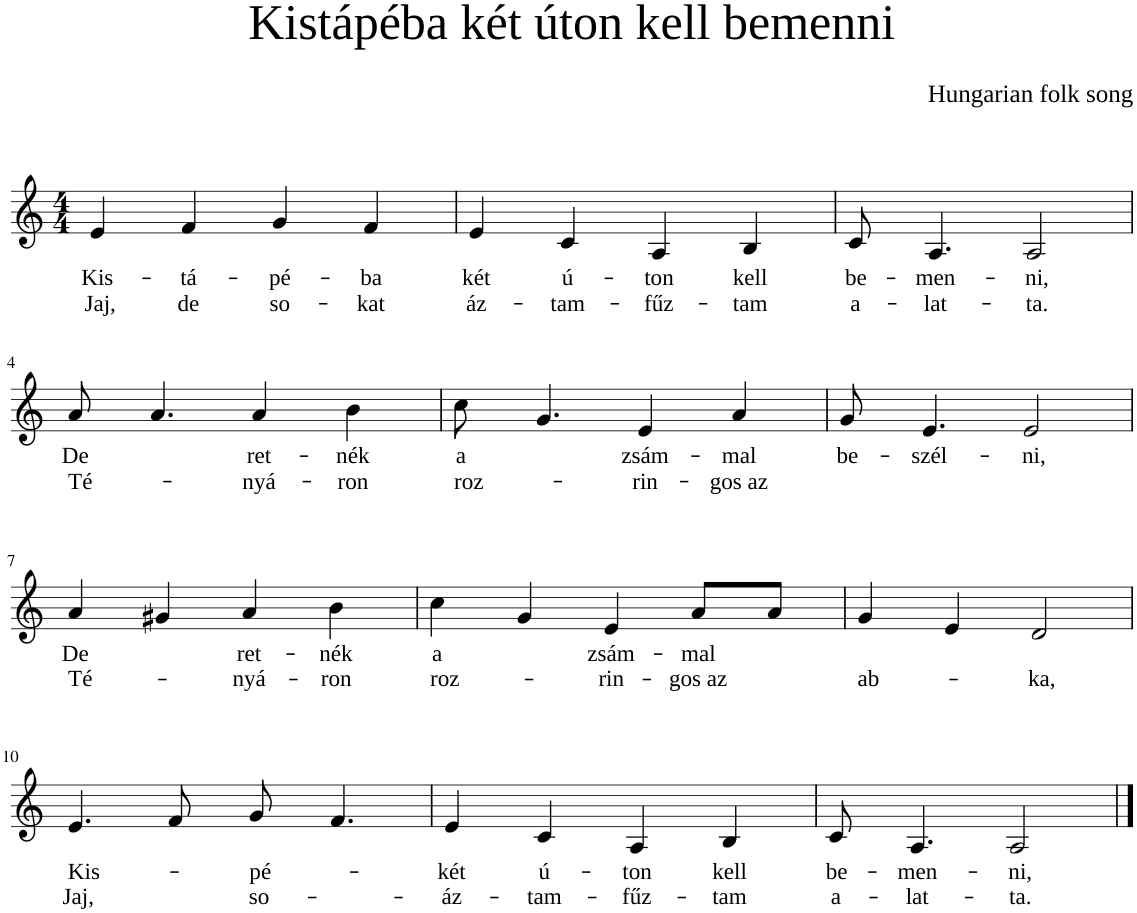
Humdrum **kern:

**kern	**text	**text
*part1	*part1	*part1
*staff1	*staff1	*staff1
*I"Choir	*	*
*I'Ch	*	*
*clefG2	*	*
*k[]	*	*
*M4/4	*	*
=1	=1	=1
!	!LO:LY:b	!LO:LY:b
4e/	Kis-	Jaj,
!	!LO:LY:b	!LO:LY:b
4f/	-tá-	de
!	!LO:LY:b	!LO:LY:b
4g/	-pé-	so-
!	!LO:LY:b	!LO:LY:b
4f/	-ba	-kat
=2	=2	=2
!	!LO:LY:b	!LO:LY:b
4e/	két	áz-
!	!LO:LY:b	!LO:LY:b
4c/	ú-	tam-
!	!LO:LY:b	!LO:LY:b
4A/	-ton	-fűz-
!	!LO:LY:b	!LO:LY:b
4B/	kell	-tam
=3	=3	=3
!	!LO:LY:b	!LO:LY:b
8c/	be-	a-
!	!LO:LY:b	!LO:LY:b
4.A/	-men-	-lat-
!	!LO:LY:b	!LO:LY:b
2A/	-ni,	-ta.
!!LO:LB:g=z
=4	=4	=4
!	!LO:LY:b	!LO:LY:b
8a/	De	Té-
4.a/	.	.
!	!LO:LY:b	!LO:LY:b
4a/	-ret-	nyá-
!	!LO:LY:b	!LO:LY:b
4b\	-nék	-ron
=5	=5	=5
!	!LO:LY:b	!LO:LY:b
8cc\	a	roz-
4.g/	.	.
!	!LO:LY:b	!LO:LY:b
4e/	-zsám-	-rin-
!	!LO:LY:b	!LO:LY:b
4a/	-mal	-gos az
=6	=6	=6
!	!LO:LY:b	!
8g/	be-	.
!	!LO:LY:b	!
4.e/	-szél-	.
!	!LO:LY:b	!
2e/	-ni,	.
!!LO:LB:g=z
=7	=7	=7
!	!LO:LY:b	!LO:LY:b
4a/	De	Té-
4g#X/	.	.
!	!LO:LY:b	!LO:LY:b
4a/	-ret-	nyá-
!	!LO:LY:b	!LO:LY:b
4b\	-nék	-ron
=8	=8	=8
!	!LO:LY:b	!LO:LY:b
4cc\	a	roz-
4g/	.	.
!	!LO:LY:b	!LO:LY:b
4e/	-zsám-	-rin-
!	!LO:LY:b	!LO:LY:b
8a/L	-mal	-gos az
8a/J	.	.
=9	=9	=9
!	!	!LO:LY:b
4g/	.	ab-
4e/	.	.
!	!	!LO:LY:b
2d/	.	-ka,
!!LO:LB:g=z
=10	=10	=10
!	!LO:LY:b	!LO:LY:b
4.e/	Kis-	Jaj,
8f/	.	.
!	!LO:LY:b	!LO:LY:b
8g/	-pé-	so-
4.f/	.	.
=11	=11	=11
!	!LO:LY:b	!LO:LY:b
4e/	két	áz-
!	!LO:LY:b	!LO:LY:b
4c/	ú-	tam-
!	!LO:LY:b	!LO:LY:b
4A/	-ton	-fűz-
!	!LO:LY:b	!LO:LY:b
4B/	kell	-tam
=12	=12	=12
!	!LO:LY:b	!LO:LY:b
8c/	be-	a-
!	!LO:LY:b	!LO:LY:b
4.A/	-men-	-lat-
!	!LO:LY:b	!LO:LY:b
2A/	-ni,	-ta.
==	==	==
*-	*-	*-
